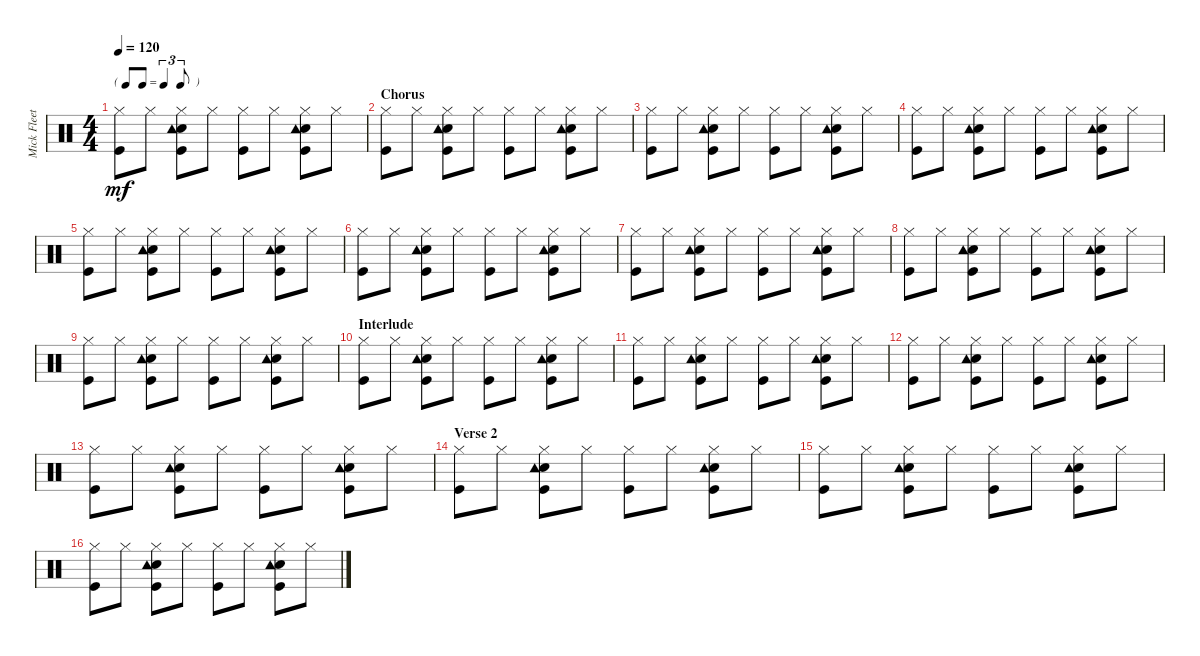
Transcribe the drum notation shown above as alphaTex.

\track ("Mick Fleetwood - Drums" "Mick Fleet") {instrument percussion}
\staff {score}
\articulation defaults
\ts (4 4)
\tf triplet8th
\tempo 120
\clef neutral
\ks c
("Kick (hit)" "Hi-Hat (closed)").8{dy mf} "Hi-Hat (closed)".8 ("Kick (hit)" "Snare (hit) 2" "Hi-Hat (closed)" "Tambourine (hit)").8 "Hi-Hat (closed)".8 ("Kick (hit)" "Hi-Hat (closed)").8 "Hi-Hat (closed)".8 ("Kick (hit)" "Snare (hit) 2" "Hi-Hat (closed)" "Tambourine (hit)").8 "Hi-Hat (closed)".8 |
\section ("" "Chorus")
("Kick (hit)" "Hi-Hat (closed)").8 "Hi-Hat (closed)".8 ("Kick (hit)" "Snare (hit) 2" "Hi-Hat (closed)" "Tambourine (hit)").8 "Hi-Hat (closed)".8 ("Kick (hit)" "Hi-Hat (closed)").8 "Hi-Hat (closed)".8 ("Kick (hit)" "Snare (hit) 2" "Hi-Hat (closed)" "Tambourine (hit)").8 "Hi-Hat (closed)".8 |
("Kick (hit)" "Hi-Hat (closed)").8 "Hi-Hat (closed)".8 ("Kick (hit)" "Snare (hit) 2" "Hi-Hat (closed)" "Tambourine (hit)").8 "Hi-Hat (closed)".8 ("Kick (hit)" "Hi-Hat (closed)").8 "Hi-Hat (closed)".8 ("Kick (hit)" "Snare (hit) 2" "Hi-Hat (closed)" "Tambourine (hit)").8 "Hi-Hat (closed)".8 |
("Kick (hit)" "Hi-Hat (closed)").8 "Hi-Hat (closed)".8 ("Kick (hit)" "Snare (hit) 2" "Hi-Hat (closed)" "Tambourine (hit)").8 "Hi-Hat (closed)".8 ("Kick (hit)" "Hi-Hat (closed)").8 "Hi-Hat (closed)".8 ("Kick (hit)" "Snare (hit) 2" "Hi-Hat (closed)" "Tambourine (hit)").8 "Hi-Hat (closed)".8 |
("Kick (hit)" "Hi-Hat (closed)").8 "Hi-Hat (closed)".8 ("Kick (hit)" "Snare (hit) 2" "Hi-Hat (closed)" "Tambourine (hit)").8 "Hi-Hat (closed)".8 ("Kick (hit)" "Hi-Hat (closed)").8 "Hi-Hat (closed)".8 ("Kick (hit)" "Snare (hit) 2" "Hi-Hat (closed)" "Tambourine (hit)").8 "Hi-Hat (closed)".8 |
("Kick (hit)" "Hi-Hat (closed)").8 "Hi-Hat (closed)".8 ("Kick (hit)" "Snare (hit) 2" "Hi-Hat (closed)" "Tambourine (hit)").8 "Hi-Hat (closed)".8 ("Kick (hit)" "Hi-Hat (closed)").8 "Hi-Hat (closed)".8 ("Kick (hit)" "Snare (hit) 2" "Hi-Hat (closed)" "Tambourine (hit)").8 "Hi-Hat (closed)".8 |
("Kick (hit)" "Hi-Hat (closed)").8 "Hi-Hat (closed)".8 ("Kick (hit)" "Snare (hit) 2" "Hi-Hat (closed)" "Tambourine (hit)").8 "Hi-Hat (closed)".8 ("Kick (hit)" "Hi-Hat (closed)").8 "Hi-Hat (closed)".8 ("Kick (hit)" "Snare (hit) 2" "Hi-Hat (closed)" "Tambourine (hit)").8 "Hi-Hat (closed)".8 |
("Kick (hit)" "Hi-Hat (closed)").8 "Hi-Hat (closed)".8 ("Kick (hit)" "Snare (hit) 2" "Hi-Hat (closed)" "Tambourine (hit)").8 "Hi-Hat (closed)".8 ("Kick (hit)" "Hi-Hat (closed)").8 "Hi-Hat (closed)".8 ("Kick (hit)" "Snare (hit) 2" "Hi-Hat (closed)" "Tambourine (hit)").8 "Hi-Hat (closed)".8 |
("Kick (hit)" "Hi-Hat (closed)").8 "Hi-Hat (closed)".8 ("Kick (hit)" "Snare (hit) 2" "Hi-Hat (closed)" "Tambourine (hit)").8 "Hi-Hat (closed)".8 ("Kick (hit)" "Hi-Hat (closed)").8 "Hi-Hat (closed)".8 ("Kick (hit)" "Snare (hit) 2" "Hi-Hat (closed)" "Tambourine (hit)").8 "Hi-Hat (closed)".8 |
\section ("" "Interlude")
("Kick (hit)" "Hi-Hat (closed)").8 "Hi-Hat (closed)".8 ("Kick (hit)" "Snare (hit) 2" "Hi-Hat (closed)" "Tambourine (hit)").8 "Hi-Hat (closed)".8 ("Kick (hit)" "Hi-Hat (closed)").8 "Hi-Hat (closed)".8 ("Kick (hit)" "Snare (hit) 2" "Hi-Hat (closed)" "Tambourine (hit)").8 "Hi-Hat (closed)".8 |
("Kick (hit)" "Hi-Hat (closed)").8 "Hi-Hat (closed)".8 ("Kick (hit)" "Snare (hit) 2" "Hi-Hat (closed)" "Tambourine (hit)").8 "Hi-Hat (closed)".8 ("Kick (hit)" "Hi-Hat (closed)").8 "Hi-Hat (closed)".8 ("Kick (hit)" "Snare (hit) 2" "Hi-Hat (closed)" "Tambourine (hit)").8 "Hi-Hat (closed)".8 |
("Kick (hit)" "Hi-Hat (closed)").8 "Hi-Hat (closed)".8 ("Kick (hit)" "Snare (hit) 2" "Hi-Hat (closed)" "Tambourine (hit)").8 "Hi-Hat (closed)".8 ("Kick (hit)" "Hi-Hat (closed)").8 "Hi-Hat (closed)".8 ("Kick (hit)" "Snare (hit) 2" "Hi-Hat (closed)" "Tambourine (hit)").8 "Hi-Hat (closed)".8 |
("Kick (hit)" "Hi-Hat (closed)").8 "Hi-Hat (closed)".8 ("Kick (hit)" "Snare (hit) 2" "Hi-Hat (closed)" "Tambourine (hit)").8 "Hi-Hat (closed)".8 ("Kick (hit)" "Hi-Hat (closed)").8 "Hi-Hat (closed)".8 ("Kick (hit)" "Snare (hit) 2" "Hi-Hat (closed)" "Tambourine (hit)").8 "Hi-Hat (closed)".8 |
\section ("" "Verse 2")
("Kick (hit)" "Hi-Hat (closed)").8 "Hi-Hat (closed)".8 ("Kick (hit)" "Snare (hit) 2" "Hi-Hat (closed)" "Tambourine (hit)").8 "Hi-Hat (closed)".8 ("Kick (hit)" "Hi-Hat (closed)").8 "Hi-Hat (closed)".8 ("Kick (hit)" "Snare (hit) 2" "Hi-Hat (closed)" "Tambourine (hit)").8 "Hi-Hat (closed)".8 |
("Kick (hit)" "Hi-Hat (closed)").8 "Hi-Hat (closed)".8 ("Kick (hit)" "Snare (hit) 2" "Hi-Hat (closed)" "Tambourine (hit)").8 "Hi-Hat (closed)".8 ("Kick (hit)" "Hi-Hat (closed)").8 "Hi-Hat (closed)".8 ("Kick (hit)" "Snare (hit) 2" "Hi-Hat (closed)" "Tambourine (hit)").8 "Hi-Hat (closed)".8 |
("Kick (hit)" "Hi-Hat (closed)").8 "Hi-Hat (closed)".8 ("Kick (hit)" "Snare (hit) 2" "Hi-Hat (closed)" "Tambourine (hit)").8 "Hi-Hat (closed)".8 ("Kick (hit)" "Hi-Hat (closed)").8 "Hi-Hat (closed)".8 ("Kick (hit)" "Snare (hit) 2" "Hi-Hat (closed)" "Tambourine (hit)").8 "Hi-Hat (closed)".8
